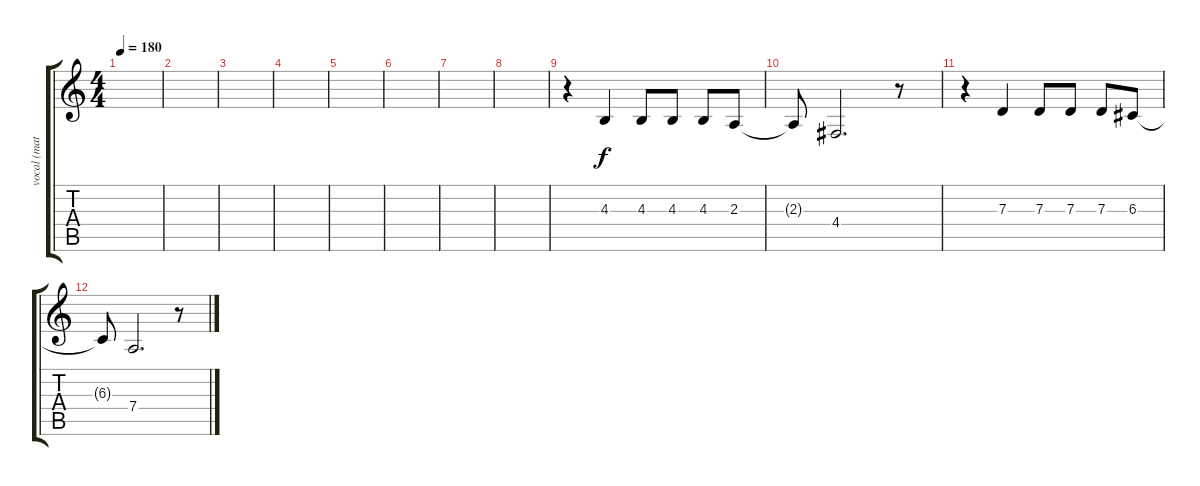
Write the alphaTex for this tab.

\track ("vocal (matatabi)" "vocal (mat") {instrument clarinet}
\staff {score tabs}
\tuning (E4 B3 G3 D3 A2 E2) {hide}
\ts (4 4)
\tempo 180
\clef g2
\ks c
|
|
|
|
|
|
|
|
r.4 4.3.4 4.3.8 4.3.8 4.3.8 2.3.8 |
2.3{t}.8 4.4.2{d} r.8 |
r.4 7.3.4 7.3.8 7.3.8 7.3.8 6.3.8 |
6.3{t}.8 7.4.2{d} r.8
